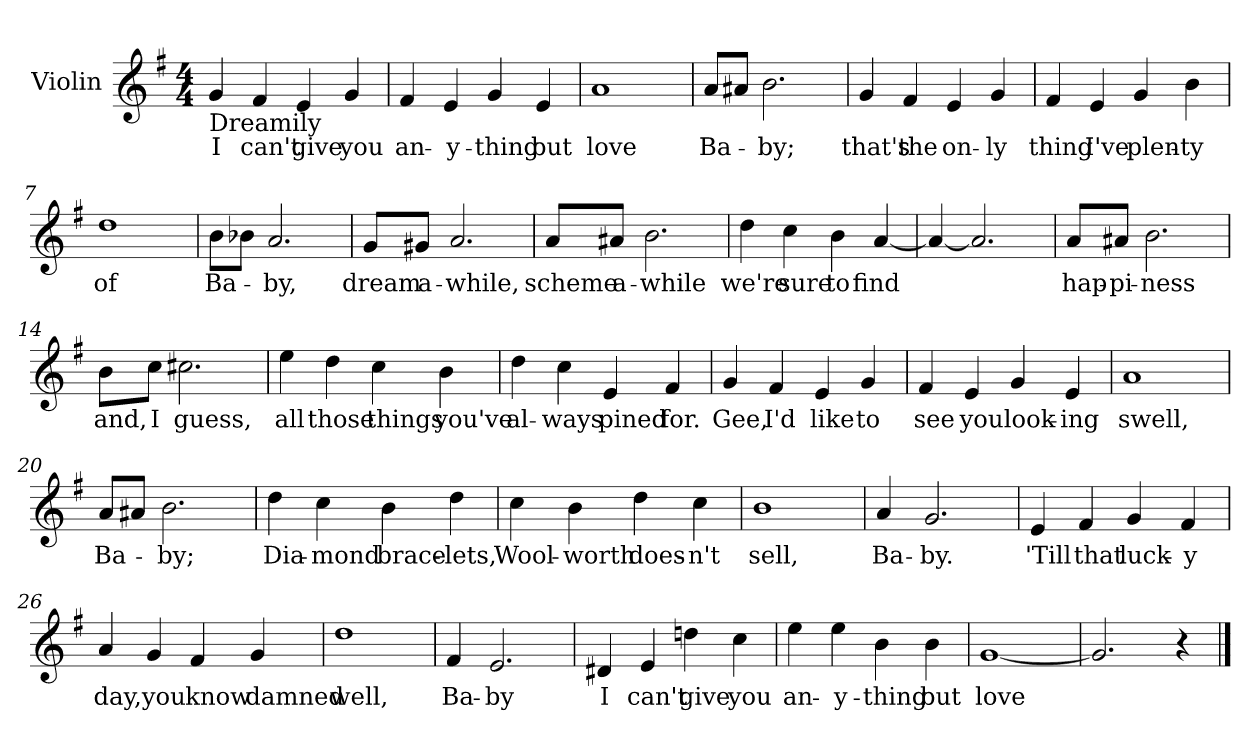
**kern	**text
*part1	*part1
*staff1	*staff1
*I"Violin	*
*I'Vln	*
*clefG2	*
*k[f#]	*
*G:	*
*M4/4	*
=1	=1
!LO:TX:b:t=Dreamily	!
4g/	I
4f#/	can't
4e/	give
4g/	you
=2	=2
4f#/	an-
4e/	-y-
4g/	-thing
4e/	but
=3	=3
1a	love
=4	=4
8a/L	Ba-
8a#X/J	.
2.b\	-by;
!!LO:LB:g=z
=5	=5
4g/	that's
4f#/	the
4e/	on-
4g/	-ly
=6	=6
4f#/	thing
4e/	I've
4g/	plen-
4b\	-ty
=7	=7
1dd	of
=8	=8
8b\L	Ba-
8b-X\J	.
2.a/	-by,
!!LO:LB:g=z
=9	=9
8g/L	dream
8g#X/J	a-
2.a/	-while,
=10	=10
8a/L	scheme
8a#X/J	a-
2.b\	-while
=11	=11
4dd\	we're
4cc\	sure
4b\	to
[4a/	find
=12	=12
4a/_	.
2.a/]	.
!!LO:LB:g=z
=13	=13
8a/L	hap-
8a#X/J	-pi-
2.b\	-ness
=14	=14
8b\L	and,
8cc\J	I
2.cc#X\	guess,
=15	=15
4ee\	all
4dd\	those
4cc\	things
4b\	you've
=16	=16
4dd\	al-
4cc\	-ways
4e/	pined
4f#/	for.
!!LO:LB:g=z
=17	=17
4g/	Gee,
4f#/	I'd
4e/	like
4g/	to
=18	=18
4f#/	see
4e/	you
4g/	look-
4e/	-ing
=19	=19
1a	swell,
=20	=20
8a/L	Ba-
8a#X/J	.
2.b\	-by;
!!LO:LB:g=z
=21	=21
4dd\	Dia-
4cc\	-mond
4b\	brace-
4dd\	-lets,
=22	=22
4cc\	Wool-
4b\	-worth
4dd\	does-
4cc\	-n't
=23	=23
1b	sell,
=24	=24
4a/	Ba-
2.g/	-by.
!!LO:LB:g=z
=25	=25
4e/	'Till
4f#/	that
4g/	luck-
4f#/	-y
=26	=26
4a/	day,
4g/	you
4f#/	know
4g/	damned
=27	=27
1dd	well,
=28	=28
4f#/	Ba-
2.e/	-by
!!LO:LB:g=z
=29	=29
4d#X/	I
4e/	can't
4ddn\	give
4cc\	you
=30	=30
4ee\	an-
4ee\	-y-
4b\	-thing
4b\	but
=31	=31
[1g	love
=32	=32
2.g/]	.
4r	.
==	==
*-	*-
